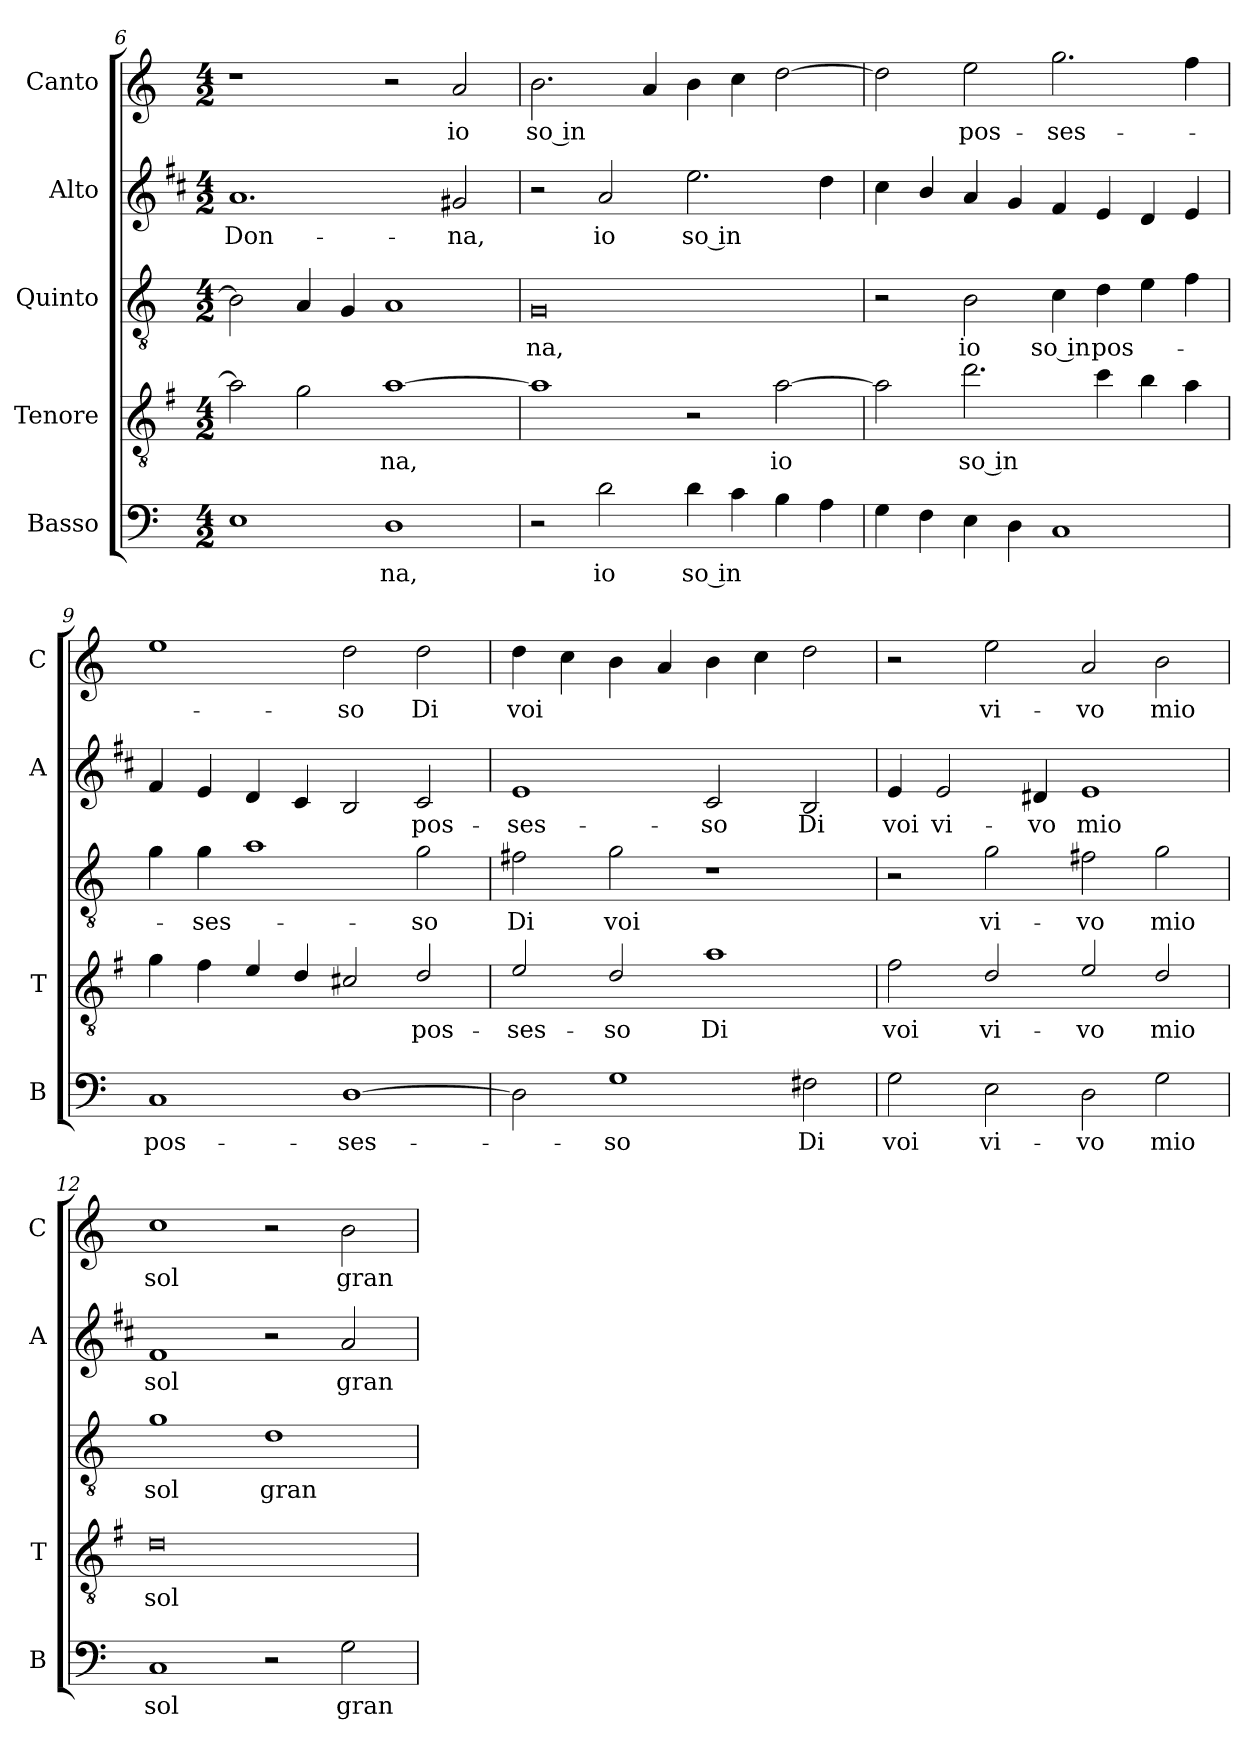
**kern	**text	**kern	**text	**kern	**text	**kern	**text	**kern	**text
*part5	*part5	*part4	*part4	*part3	*part3	*part2	*part2	*part1	*part1
*staff5	*staff5	*staff4	*staff4	*staff3	*staff3	*staff2	*staff2	*staff1	*staff1
*I"Basso	*	*I"Tenore	*	*I"Quinto	*	*I"Alto	*	*I"Canto	*
*I'B	*	*I'T	*	*	*	*I'A	*	*I'C	*
*clefF4	*	*clefGv2	*	*clefGv2	*	*clefG2	*	*clefG2	*
*	*	*ITrd4c7	*	*	*	*ITrd1c2	*	*	*
*k[]	*	*k[]	*	*k[]	*	*k[]	*	*k[]	*
*C:	*	*C:	*	*C:	*	*C:	*	*C:	*
*M4/2	*	*M4/2	*	*M4/2	*	*M4/2	*	*M4/2	*
=6	=6	=6	=6	=6	=6	=6	=6	=6	=6
!	!	!	!	!	!	!	!LO:LY:b	!	!
1E	.	2d\]	.	2B\]	.	1.g	Don-	1r	.
.	.	2c\	.	4A/	.	.	.	.	.
.	.	.	.	4G/	.	.	.	.	.
!	!LO:LY:b	!	!LO:LY:b	!	!	!	!	!	!
1D	-na,	[1d	-na,	1A	.	.	.	2r	.
!	!	!	!	!	!	!	!LO:LY:b	!	!LO:LY:b
.	.	.	.	.	.	2f#X/	-na,	2a/	io
=7	=7	=7	=7	=7	=7	=7	=7	=7	=7
!	!	!	!	!	!LO:LY:b	!	!	!	!LO:LY:b
2r	.	1d]	.	0G	-na,	2r	.	2.b\	so in
!	!LO:LY:b	!	!	!	!	!	!LO:LY:b	!	!
2d\	io	.	.	.	.	2g/	io	.	.
.	.	.	.	.	.	.	.	4a/	.
!	!LO:LY:b	!	!	!	!	!	!LO:LY:b	!	!
4d\	so in	2r	.	.	.	2.dd\	so in	4b\	.
4c\	.	.	.	.	.	.	.	4cc\	.
!	!	!	!LO:LY:b	!	!	!	!	!	!
4B\	.	[2d\	io	.	.	.	.	[2dd\	.
4A\	.	.	.	.	.	4cc\	.	.	.
=8	=8	=8	=8	=8	=8	=8	=8	=8	=8
4G\	.	2d\]	.	2r	.	4b\	.	2dd\]	.
4F\	.	.	.	.	.	4a/	.	.	.
!	!	!	!LO:LY:b	!	!LO:LY:b	!	!	!	!LO:LY:b
4E\	.	2.g\	so in	2B\	io	4g/	.	2ee\	pos-
4D\	.	.	.	.	.	4f/	.	.	.
!	!	!	!	!	!LO:LY:b	!	!	!	!LO:LY:b
1C	.	.	.	4c\	so in	4e/	.	2.gg\	-ses-
!	!	!	!	!	!LO:LY:b	!	!	!	!
.	.	4f\	.	4d\	pos-	4d/	.	.	.
.	.	4e\	.	4e\	.	4c/	.	.	.
.	.	4d\	.	4f\	.	4d/	.	4ff\	.
!!LO:PB:g=z
=9	=9	=9	=9	=9	=9	=9	=9	=9	=9
!	!LO:LY:b	!	!	!	!	!	!	!	!
1C	pos-	4c\	.	4g\	.	4e/	.	1ee	.
!	!	!	!	!	!LO:LY:b	!	!	!	!
.	.	4B\	.	4g\	-ses-	4d/	.	.	.
.	.	4A/	.	1a	.	4c/	.	.	.
.	.	4G/	.	.	.	4B/	.	.	.
!	!LO:LY:b	!	!	!	!	!	!	!	!LO:LY:b
[1D	-ses-	2F#X/	.	.	.	2A/	.	2dd\	-so
!	!	!	!LO:LY:b	!	!LO:LY:b	!	!LO:LY:b	!	!LO:LY:b
.	.	2G/	pos-	2g\	-so	2B/	pos-	2dd\	Di
=10	=10	=10	=10	=10	=10	=10	=10	=10	=10
!	!	!	!LO:LY:b	!	!LO:LY:b	!	!LO:LY:b	!	!LO:LY:b
2D\]	.	2A/	-ses-	2f#X\	Di	1d	-ses-	4dd\	voi
.	.	.	.	.	.	.	.	4cc\	.
!	!LO:LY:b	!	!LO:LY:b	!	!LO:LY:b	!	!	!	!
1G	-so	2G/	-so	2g\	voi	.	.	4b\	.
.	.	.	.	.	.	.	.	4a/	.
!	!	!	!LO:LY:b	!	!	!	!LO:LY:b	!	!
.	.	1d	Di	1r	.	2B/	-so	4b\	.
.	.	.	.	.	.	.	.	4cc\	.
!	!LO:LY:b	!	!	!	!	!	!LO:LY:b	!	!
2F#X\	Di	.	.	.	.	2A/	Di	2dd\	.
=11	=11	=11	=11	=11	=11	=11	=11	=11	=11
!	!LO:LY:b	!	!LO:LY:b	!	!	!	!LO:LY:b	!	!
2G\	voi	2B\	voi	2r	.	4d/	voi	2r	.
!	!	!	!	!	!	!	!LO:LY:b	!	!
.	.	.	.	.	.	2d/	vi-	.	.
!	!LO:LY:b	!	!LO:LY:b	!	!LO:LY:b	!	!	!	!LO:LY:b
2E\	vi-	2G/	vi-	2g\	vi-	.	.	2ee\	vi-
!	!	!	!	!	!	!	!LO:LY:b	!	!
.	.	.	.	.	.	4c#X/	-vo	.	.
!	!LO:LY:b	!	!LO:LY:b	!	!LO:LY:b	!	!LO:LY:b	!	!LO:LY:b
2D\	-vo	2A/	-vo	2f#X\	-vo	1d	mio	2a/	-vo
!	!LO:LY:b	!	!LO:LY:b	!	!LO:LY:b	!	!	!	!LO:LY:b
2G\	mio	2G/	mio	2g\	mio	.	.	2b\	mio
=12	=12	=12	=12	=12	=12	=12	=12	=12	=12
!	!LO:LY:b	!	!LO:LY:b	!	!LO:LY:b	!	!LO:LY:b	!	!LO:LY:b
1C	sol	0G	sol	1g	sol	1e	sol	1cc	sol
!	!	!	!	!	!LO:LY:b	!	!	!	!
2r	.	.	.	1d	gran	2r	.	2r	.
!	!LO:LY:b	!	!	!	!	!	!LO:LY:b	!	!LO:LY:b
2G\	gran	.	.	.	.	2g/	gran	2b\	gran
=	=	=	=	=	=	=	=	=	=
*-	*-	*-	*-	*-	*-	*-	*-	*-	*-
